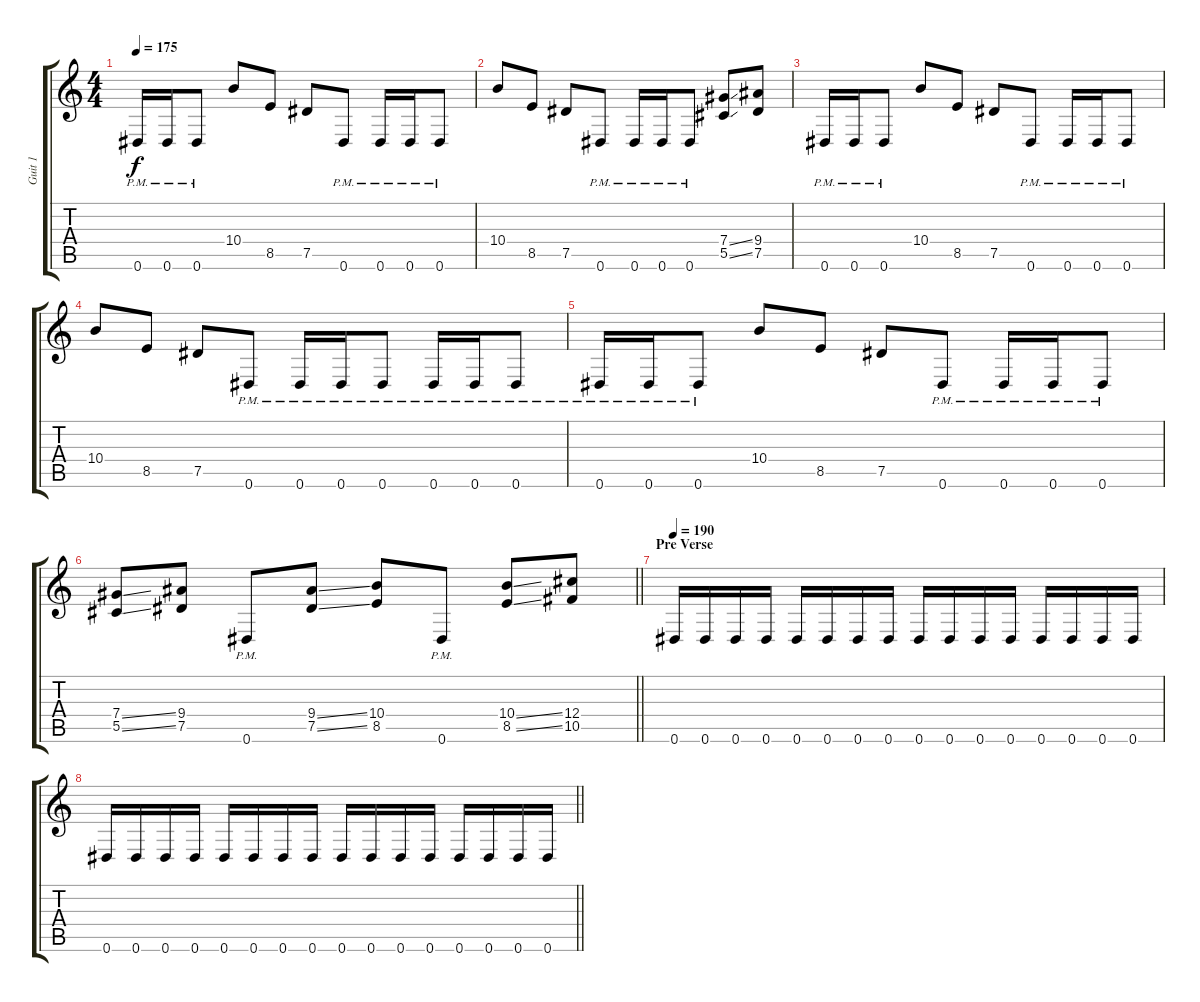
\track ("Guit 1" "Guit 1") {instrument distortionguitar}
\staff {score tabs}
\tuning (Eb4 Bb3 Gb3 Db3 Ab2 Eb2) {hide}
\ts (4 4)
\tempo 175
\clef g2
\ks c
0.6{pm}.16{dy f} 0.6{pm}.16 0.6{pm}.8 10.4.8 8.5.8 7.5.8 0.6{pm}.8 0.6{pm}.16 0.6{pm}.16 0.6{pm}.8 |
10.4.8 8.5.8 7.5.8 0.6{pm}.8 0.6{pm}.16 0.6{pm}.16 0.6{pm}.8 (7.4{ss} 5.5{ss}).8 (9.4 7.5).8 |
0.6{pm}.16 0.6{pm}.16 0.6{pm}.8 10.4.8 8.5.8 7.5.8 0.6{pm}.8 0.6{pm}.16 0.6{pm}.16 0.6{pm}.8 |
10.4.8 8.5.8 7.5.8 0.6{pm}.8 0.6{pm}.16 0.6{pm}.16 0.6{pm}.8 0.6{pm}.16 0.6{pm}.16 0.6{pm}.8 |
0.6{pm}.16 0.6{pm}.16 0.6{pm}.8 10.4.8 8.5.8 7.5.8 0.6{pm}.8 0.6{pm}.16 0.6{pm}.16 0.6{pm}.8 |
\barLineRight lightlight
(7.4{ss} 5.5{ss}).8 (9.4 7.5).8 0.6{pm}.8 (9.4{ss} 7.5{ss}).8 (10.4 8.5).8 0.6{pm}.8 (10.4{ss} 8.5{ss}).8 (12.4 10.5).8 |
\section ("" "Pre Verse")
\tempo 190
0.6.16 0.6.16 0.6.16 0.6.16 0.6.16 0.6.16 0.6.16 0.6.16 0.6.16 0.6.16 0.6.16 0.6.16 0.6.16 0.6.16 0.6.16 0.6.16 |
\barLineRight lightlight
0.6.16 0.6.16 0.6.16 0.6.16 0.6.16 0.6.16 0.6.16 0.6.16 0.6.16 0.6.16 0.6.16 0.6.16 0.6.16 0.6.16 0.6.16 0.6.16
